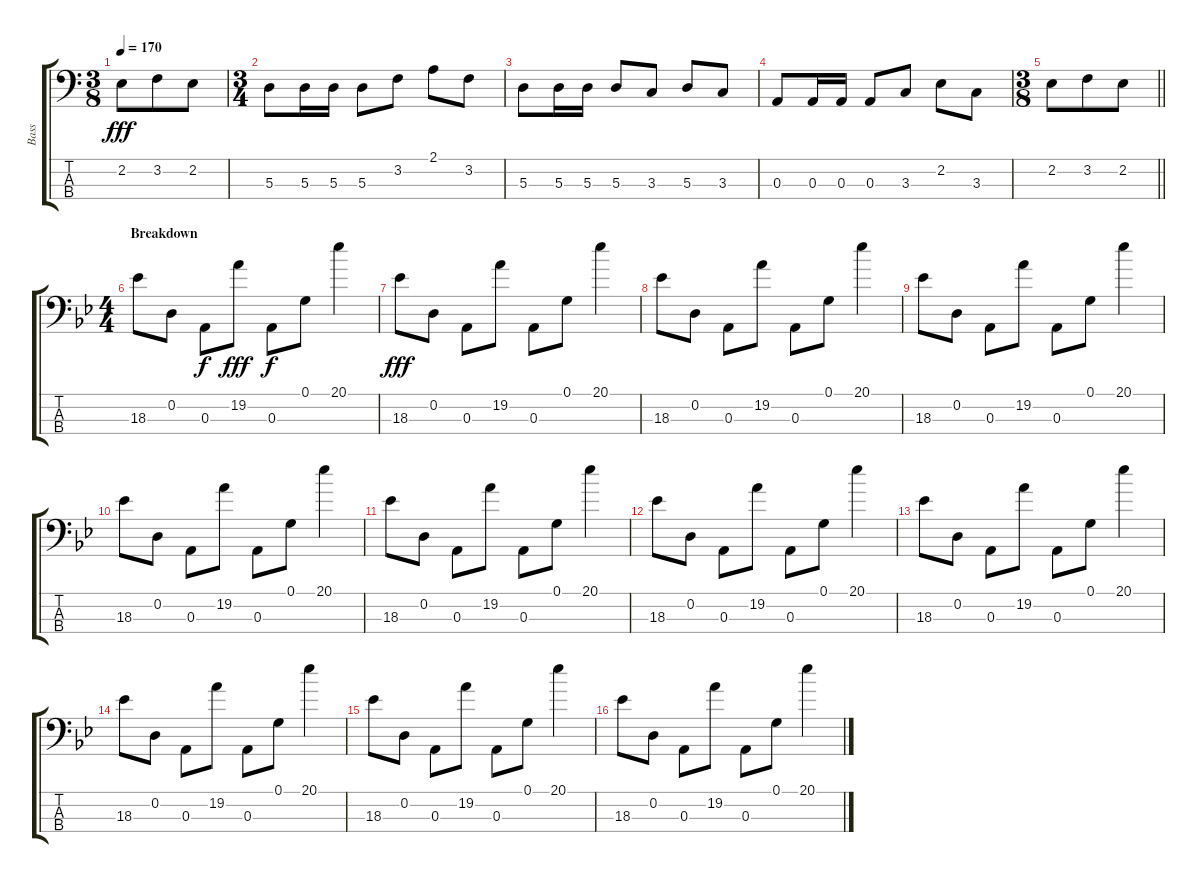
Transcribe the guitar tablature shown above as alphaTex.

\track ("Bass" "Bass") {instrument electricbassfinger}
\staff {score tabs}
\tuning (G2 D2 A1 E1) {hide}
\ts (3 8)
\tempo 170
\clef f4
\ks c
2.2.8{dy fff} 3.2.8 2.2.8 |
\ts (3 4)
5.3.8 5.3.16 5.3.16 5.3.8 3.2.8 2.1.8 3.2.8 |
5.3.8 5.3.16 5.3.16 5.3.8 3.3.8 5.3.8 3.3.8 |
0.3.8 0.3.16 0.3.16 0.3.8 3.3.8 2.2.8 3.3.8 |
\ts (3 8)
\barLineRight lightlight
2.2.8 3.2.8 2.2.8 |
\ts (4 4)
\section ("" "Breakdown")
\ks bb
18.3.8{volume 15} 0.2.8 0.3.8{dy f} 19.2.8{dy fff} 0.3.8{dy f} 0.1.8 20.1.4 |
18.3.8{dy fff} 0.2.8 0.3.8 19.2.8 0.3.8 0.1.8 20.1.4 |
18.3.8 0.2.8 0.3.8 19.2.8 0.3.8 0.1.8 20.1.4 |
18.3.8 0.2.8 0.3.8 19.2.8 0.3.8 0.1.8 20.1.4 |
18.3.8 0.2.8 0.3.8 19.2.8 0.3.8 0.1.8 20.1.4 |
18.3.8 0.2.8 0.3.8 19.2.8 0.3.8 0.1.8 20.1.4 |
18.3.8 0.2.8 0.3.8 19.2.8 0.3.8 0.1.8 20.1.4 |
18.3.8 0.2.8 0.3.8 19.2.8 0.3.8 0.1.8 20.1.4 |
18.3.8 0.2.8 0.3.8 19.2.8 0.3.8 0.1.8 20.1.4 |
18.3.8 0.2.8 0.3.8 19.2.8 0.3.8 0.1.8 20.1.4 |
18.3.8 0.2.8 0.3.8 19.2.8 0.3.8 0.1.8 20.1.4
